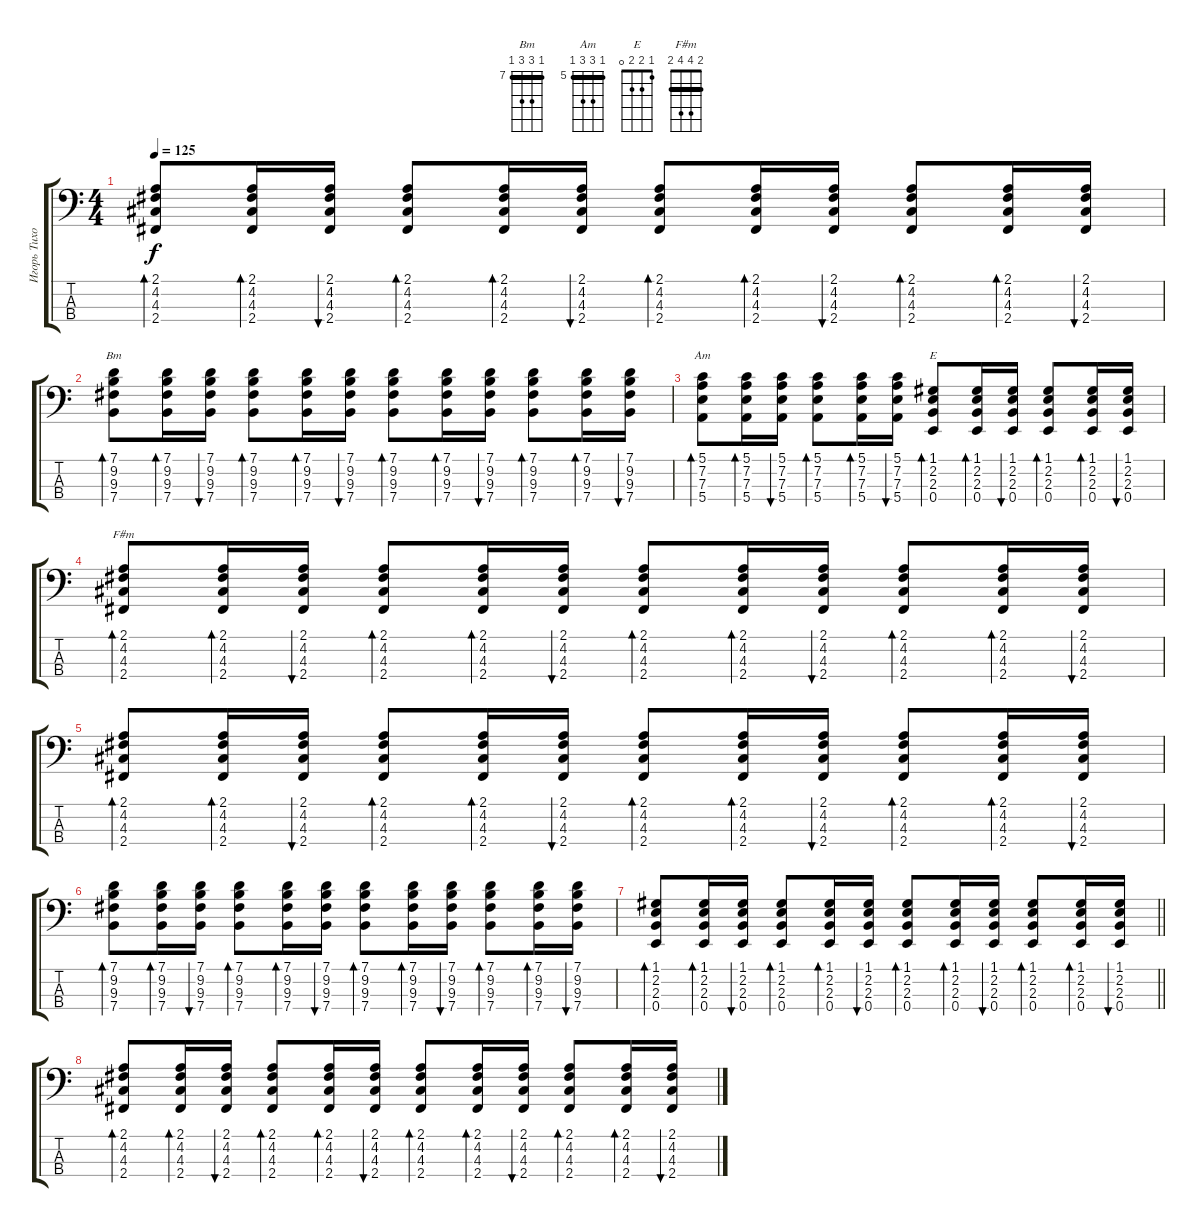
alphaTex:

\track ("Игорь Тихомиров" "Игорь Тихо") {instrument electricbasspick}
\staff {score tabs}
\tuning (G2 D2 A1 E1) {hide}
\chord ("Bm" 7 9 9 7) {firstfret 7 barre 7}
\chord ("Am" 5 7 7 5) {firstfret 5 barre 5}
\chord ("E" 1 2 2 0)
\chord ("F#m" 2 4 4 2) {barre 2}
\ts (4 4)
\tempo 125
\clef f4
\ks c
(2.1 4.2 4.3 2.4).8{bd 60 dy f} (2.1 4.2 4.3 2.4).16{bd 60} (2.1 4.2 4.3 2.4).16{bu 60} (2.1 4.2 4.3 2.4).8{bd 60} (2.1 4.2 4.3 2.4).16{bd 60} (2.1 4.2 4.3 2.4).16{bu 60} (2.1 4.2 4.3 2.4).8{bd 60} (2.1 4.2 4.3 2.4).16{bd 60} (2.1 4.2 4.3 2.4).16{bu 60} (2.1 4.2 4.3 2.4).8{bd 60} (2.1 4.2 4.3 2.4).16{bd 60} (2.1 4.2 4.3 2.4).16{bu 60} |
(7.1 9.2 9.3 7.4).8{bd 60 ch "Bm"} (7.1 9.2 9.3 7.4).16{bd 60} (7.1 9.2 9.3 7.4).16{bu 60} (7.1 9.2 9.3 7.4).8{bd 60} (7.1 9.2 9.3 7.4).16{bd 60} (7.1 9.2 9.3 7.4).16{bu 60} (7.1 9.2 9.3 7.4).8{bd 60} (7.1 9.2 9.3 7.4).16{bd 60} (7.1 9.2 9.3 7.4).16{bu 60} (7.1 9.2 9.3 7.4).8{bd 60} (7.1 9.2 9.3 7.4).16{bd 60} (7.1 9.2 9.3 7.4).16{bu 60} |
(5.1 7.2 7.3 5.4).8{bd 60 ch "Am"} (5.1 7.2 7.3 5.4).16{bd 60} (5.1 7.2 7.3 5.4).16{bu 60} (5.1 7.2 7.3 5.4).8{bd 60} (5.1 7.2 7.3 5.4).16{bd 60} (5.1 7.2 7.3 5.4).16{bu 60} (1.1 2.2 2.3 0.4).8{bd 60 ch "E"} (1.1 2.2 2.3 0.4).16{bd 60} (1.1 2.2 2.3 0.4).16{bu 60} (1.1 2.2 2.3 0.4).8{bd 60} (1.1 2.2 2.3 0.4).16{bd 60} (1.1 2.2 2.3 0.4).16{bu 60} |
(2.1 4.2 4.3 2.4).8{bd 60 ch "F#m"} (2.1 4.2 4.3 2.4).16{bd 60} (2.1 4.2 4.3 2.4).16{bu 60} (2.1 4.2 4.3 2.4).8{bd 60} (2.1 4.2 4.3 2.4).16{bd 60} (2.1 4.2 4.3 2.4).16{bu 60} (2.1 4.2 4.3 2.4).8{bd 60} (2.1 4.2 4.3 2.4).16{bd 60} (2.1 4.2 4.3 2.4).16{bu 60} (2.1 4.2 4.3 2.4).8{bd 60} (2.1 4.2 4.3 2.4).16{bd 60} (2.1 4.2 4.3 2.4).16{bu 60} |
(2.1 4.2 4.3 2.4).8{bd 60} (2.1 4.2 4.3 2.4).16{bd 60} (2.1 4.2 4.3 2.4).16{bu 60} (2.1 4.2 4.3 2.4).8{bd 60} (2.1 4.2 4.3 2.4).16{bd 60} (2.1 4.2 4.3 2.4).16{bu 60} (2.1 4.2 4.3 2.4).8{bd 60} (2.1 4.2 4.3 2.4).16{bd 60} (2.1 4.2 4.3 2.4).16{bu 60} (2.1 4.2 4.3 2.4).8{bd 60} (2.1 4.2 4.3 2.4).16{bd 60} (2.1 4.2 4.3 2.4).16{bu 60} |
(7.1 9.2 9.3 7.4).8{bd 60} (7.1 9.2 9.3 7.4).16{bd 60} (7.1 9.2 9.3 7.4).16{bu 60} (7.1 9.2 9.3 7.4).8{bd 60} (7.1 9.2 9.3 7.4).16{bd 60} (7.1 9.2 9.3 7.4).16{bu 60} (7.1 9.2 9.3 7.4).8{bd 60} (7.1 9.2 9.3 7.4).16{bd 60} (7.1 9.2 9.3 7.4).16{bu 60} (7.1 9.2 9.3 7.4).8{bd 60} (7.1 9.2 9.3 7.4).16{bd 60} (7.1 9.2 9.3 7.4).16{bu 60} |
\barLineRight lightlight
(1.1 2.2 2.3 0.4).8{bd 60} (1.1 2.2 2.3 0.4).16{bd 60} (1.1 2.2 2.3 0.4).16{bu 60} (1.1 2.2 2.3 0.4).8{bd 60} (1.1 2.2 2.3 0.4).16{bd 60} (1.1 2.2 2.3 0.4).16{bu 60} (1.1 2.2 2.3 0.4).8{bd 60} (1.1 2.2 2.3 0.4).16{bd 60} (1.1 2.2 2.3 0.4).16{bu 60} (1.1 2.2 2.3 0.4).8{bd 60} (1.1 2.2 2.3 0.4).16{bd 60} (1.1 2.2 2.3 0.4).16{bu 60} |
(2.1 4.2 4.3 2.4).8{bd 60} (2.1 4.2 4.3 2.4).16{bd 60} (2.1 4.2 4.3 2.4).16{bu 60} (2.1 4.2 4.3 2.4).8{bd 60} (2.1 4.2 4.3 2.4).16{bd 60} (2.1 4.2 4.3 2.4).16{bu 60} (2.1 4.2 4.3 2.4).8{bd 60} (2.1 4.2 4.3 2.4).16{bd 60} (2.1 4.2 4.3 2.4).16{bu 60} (2.1 4.2 4.3 2.4).8{bd 60} (2.1 4.2 4.3 2.4).16{bd 60} (2.1 4.2 4.3 2.4).16{bu 60}
